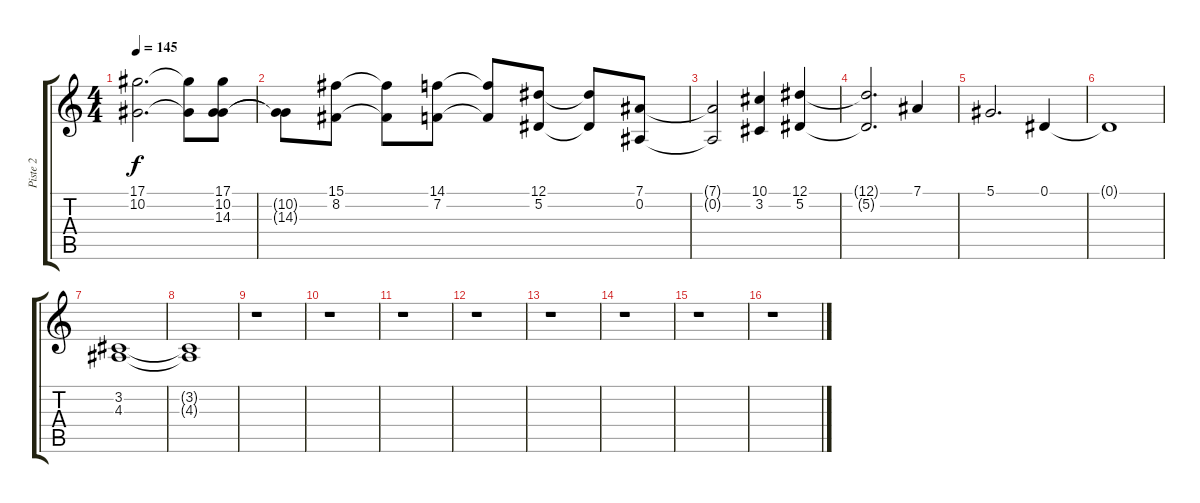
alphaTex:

\track ("Piste 2" "Piste 2") {instrument stringensemble1}
\staff {score tabs}
\tuning (Eb4 Bb3 Gb3 Db3 Ab2 Eb2) {hide}
\ts (4 4)
\tempo 145
\clef g2
\ks c
(17.1 10.2).2{d dy f} (17.1{t} 10.2{t}).8 (17.1 10.2 14.3).8 |
(10.2{t} 14.3{t}).8 (15.1 8.2).8 (15.1{t} 8.2{t}).8 (14.1 7.2).8 (14.1{t} 7.2{t}).8 (12.1 5.2).8 (12.1{t} 5.2{t}).8 (7.1 0.2).8 |
(7.1{t} 0.2{t}).2 (10.1 3.2).4 (12.1 5.2).4 |
(12.1{t} 5.2{t}).2{d} 7.1.4 |
5.1.2{d} 0.1.4 |
0.1{t}.1 |
(3.2 4.3).1 |
(3.2{t} 4.3{t}).1 |
r.1 |
r.1 |
r.1 |
r.1 |
r.1 |
r.1 |
r.1 |
r.1
